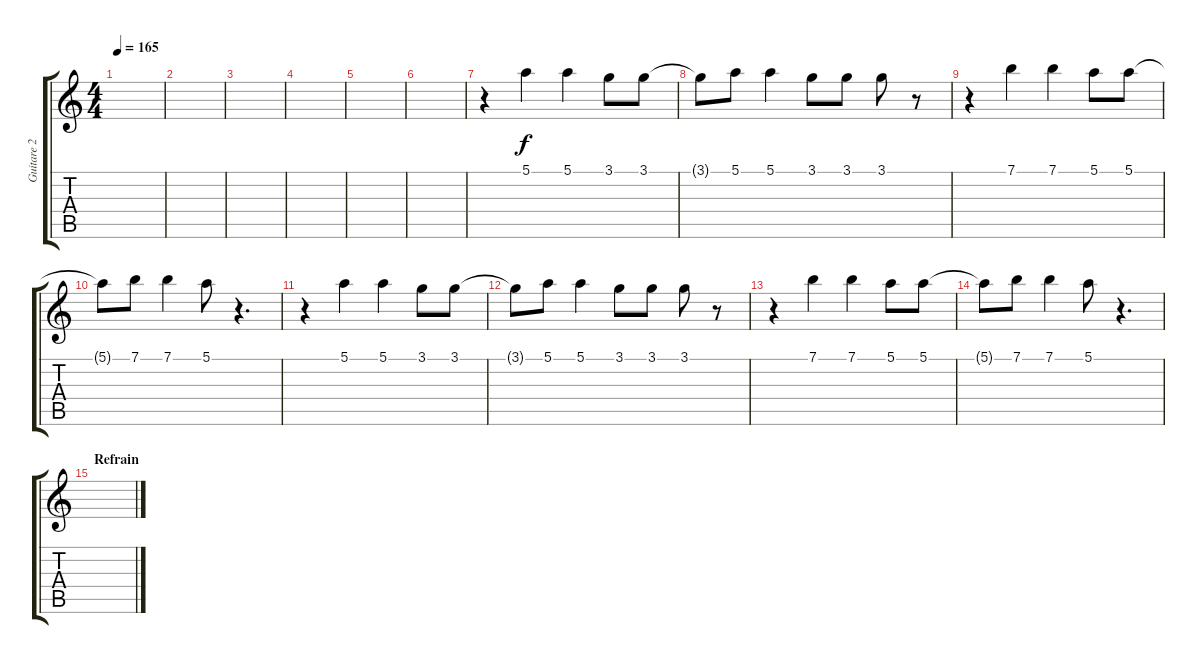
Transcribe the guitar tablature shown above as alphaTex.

\track ("Guitare 2" "Guitare 2") {instrument distortionguitar}
\staff {score tabs}
\tuning (E4 B3 G3 D3 A2 E2) {hide}
\ts (4 4)
\tempo 165
\clef g2
\ks c
|
|
|
|
|
|
r.4 5.1.4{volume 8} 5.1.4 3.1.8 3.1.8 |
3.1{t}.8 5.1.8 5.1.4 3.1.8 3.1.8 3.1.8 r.8 |
r.4 7.1.4 7.1.4 5.1.8 5.1.8 |
5.1{t}.8 7.1.8 7.1.4 5.1.8 r.4{d} |
r.4 5.1.4 5.1.4 3.1.8 3.1.8 |
3.1{t}.8 5.1.8 5.1.4 3.1.8 3.1.8 3.1.8 r.8 |
r.4 7.1.4 7.1.4 5.1.8 5.1.8 |
5.1{t}.8 7.1.8 7.1.4 5.1.8 r.4{d} |
\section ("" "Refrain")
